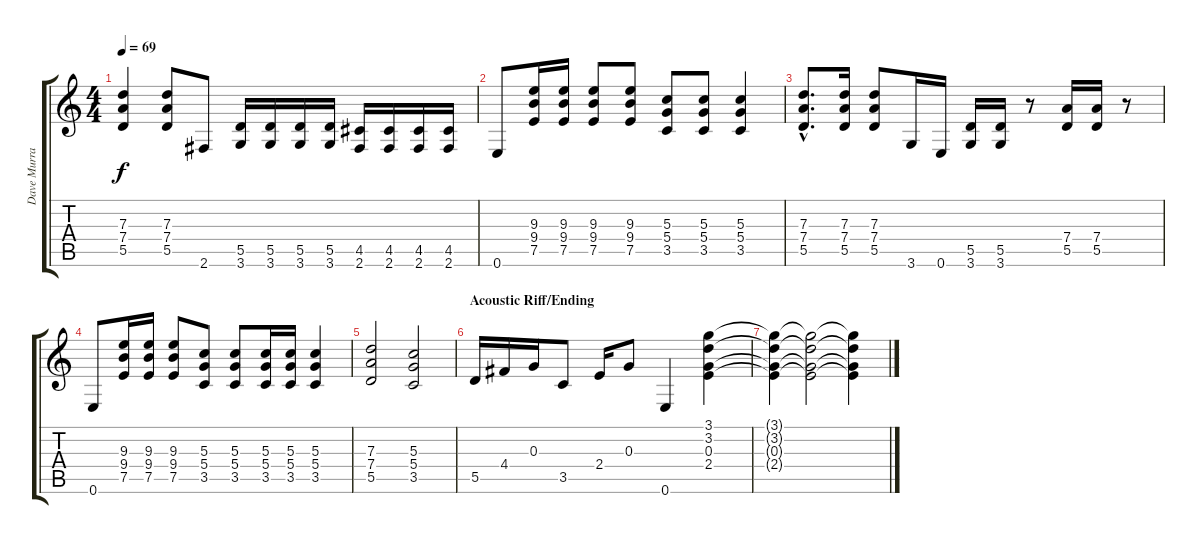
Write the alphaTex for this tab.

\track ("Dave Murray" "Dave Murra") {instrument distortionguitar}
\staff {score tabs}
\tuning (E4 B3 G3 D3 A2 E2) {hide}
\ts (4 4)
\tempo 69
\clef g2
\ks c
(7.3 7.4 5.5).4{dy f} (7.3 7.4 5.5).8 2.6.8 (5.5 3.6).16 (5.5 3.6).16 (5.5 3.6).16 (5.5 3.6).16 (4.5 2.6).16 (4.5 2.6).16 (4.5 2.6).16 (4.5 2.6).16 |
0.6.8 (9.3 9.4 7.5).16 (9.3 9.4 7.5).16 (9.3 9.4 7.5).8 (9.3 9.4 7.5).8 (5.3 5.4 3.5).8 (5.3 5.4 3.5).8 (5.3 5.4 3.5).4 |
(7.3{hac} 7.4{hac} 5.5{hac}).8{d} (7.3 7.4 5.5).16 (7.3 7.4 5.5).8 3.6.16 0.6.16 (5.5 3.6).16 (5.5 3.6).16 r.8 (7.4 5.5).16 (7.4 5.5).16 r.8 |
0.6.8 (9.3 9.4 7.5).16 (9.3 9.4 7.5).16 (9.3 9.4 7.5).8 (5.3 5.4 3.5).8 (5.3 5.4 3.5).8 (5.3 5.4 3.5).16 (5.3 5.4 3.5).16 (5.3 5.4 3.5).4 |
(7.3 7.4 5.5).2 (5.3 5.4 3.5).2 |
\section ("" "Acoustic Riff/Ending")
5.5.16{instrument acousticguitarsteel} 4.4.16 0.3.16 3.5.8 2.4.16 0.3.8 0.6.4 (3.1 3.2 0.3 2.4).4 |
(3.1{t} 3.2{t} 0.3{t} 2.4{t}).4 (3.1{t} 3.2{t} 0.3{t} 2.4{t}).2 (3.1{t} 3.2{t} 0.3{t} 2.4{t}).4
